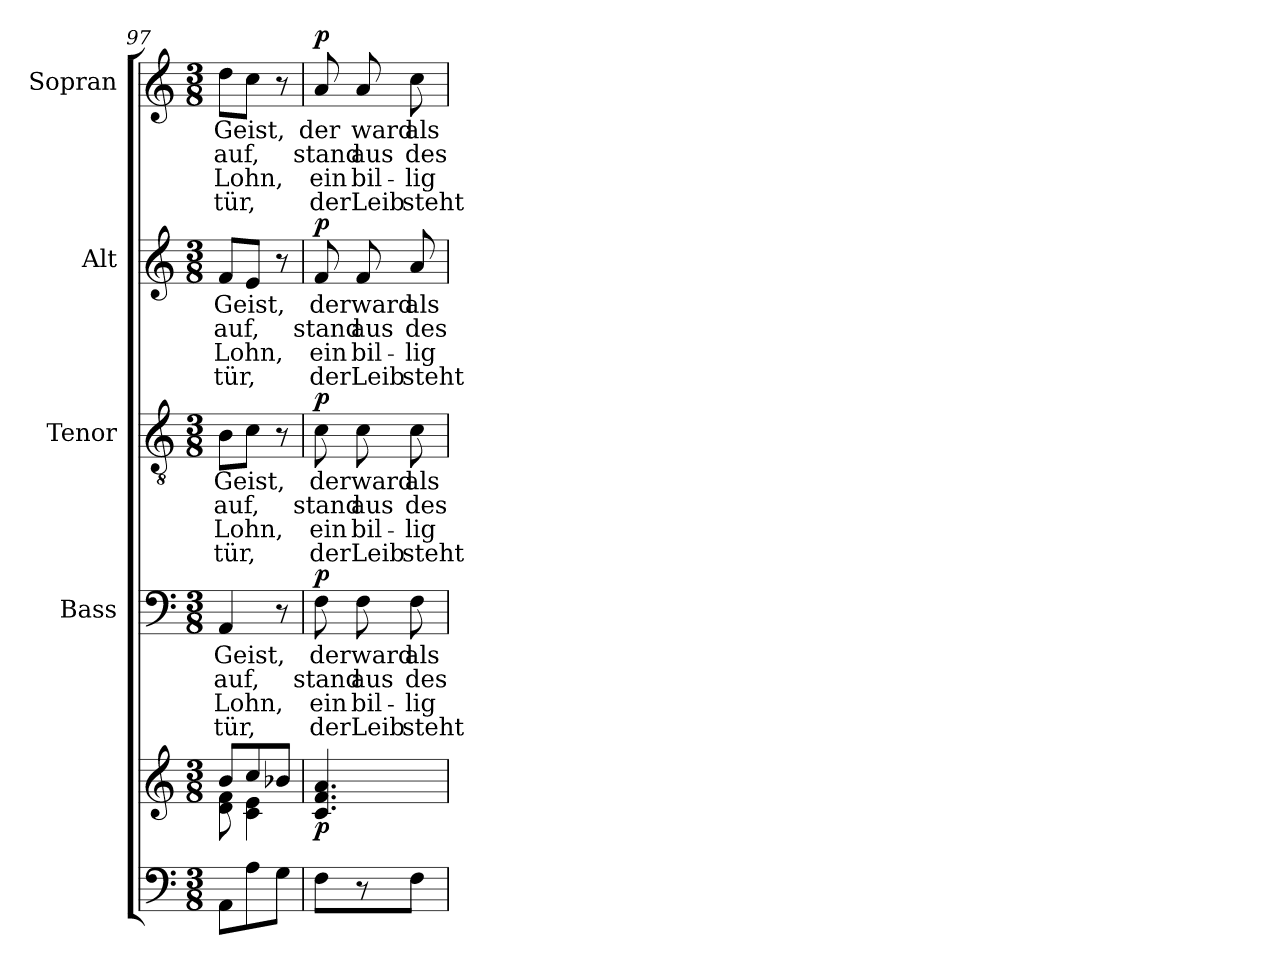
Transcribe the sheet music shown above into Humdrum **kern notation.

**kern	**kern	**dynam	**kern	**text	**text	**text	**text	**dynam	**kern	**text	**text	**text	**text	**dynam	**kern	**text	**text	**text	**text	**dynam	**kern	**text	**text	**text	**text	**dynam
*part5	*part5	*part5	*part4	*part4	*part4	*part4	*part4	*part4	*part3	*part3	*part3	*part3	*part3	*part3	*part2	*part2	*part2	*part2	*part2	*part2	*part1	*part1	*part1	*part1	*part1	*part1
*staff6	*staff5	*staff5/6	*staff4	*staff4	*staff4	*staff4	*staff4	*staff4	*staff3	*staff3	*staff3	*staff3	*staff3	*staff3	*staff2	*staff2	*staff2	*staff2	*staff2	*staff2	*staff1	*staff1	*staff1	*staff1	*staff1	*staff1
*	*	*	*I"Bass	*	*	*	*	*	*I"Tenor	*	*	*	*	*	*I"Alt	*	*	*	*	*	*I"Sopran	*	*	*	*	*
*	*	*	*I'B.	*	*	*	*	*	*I'T.	*	*	*	*	*	*I'A.	*	*	*	*	*	*I'S.	*	*	*	*	*
*clefF4	*clefG2	*	*clefF4	*	*	*	*	*	*clefGv2	*	*	*	*	*	*clefG2	*	*	*	*	*	*clefG2	*	*	*	*	*
*k[]	*k[]	*	*k[]	*	*	*	*	*	*k[]	*	*	*	*	*	*k[]	*	*	*	*	*	*k[]	*	*	*	*	*
*C:	*C:	*	*C:	*	*	*	*	*	*C:	*	*	*	*	*	*C:	*	*	*	*	*	*C:	*	*	*	*	*
*M3/8	*M3/8	*	*M3/8	*	*	*	*	*	*M3/8	*	*	*	*	*	*M3/8	*	*	*	*	*	*M3/8	*	*	*	*	*
=97	=97	=97	=97	=97	=97	=97	=97	=97	=97	=97	=97	=97	=97	=97	=97	=97	=97	=97	=97	=97	=97	=97	=97	=97	=97	=97
*	*^	*	*	*	*	*	*	*	*	*	*	*	*	*	*	*	*	*	*	*	*	*	*	*	*	*
!	!	!	!	!	!LO:LY:b	!LO:LY:b	!LO:LY:b	!LO:LY:b	!	!	!LO:LY:b	!LO:LY:b	!LO:LY:b	!LO:LY:b	!	!	!LO:LY:b	!LO:LY:b	!LO:LY:b	!LO:LY:b	!	!	!LO:LY:b	!LO:LY:b	!LO:LY:b	!LO:LY:b	!
8AA\L	8b/L	8d\ 8f\	.	4AA/	Geist,	auf,	Lohn,	-tür,	.	8B\L	Geist,	auf,	Lohn,	-tür,	.	8f/L	Geist,	auf,	Lohn,	-tür,	.	8dd\L	Geist,	auf,	Lohn,	-tür,	.
8A\	8cc/	4c\ 4e\	.	.	.	.	.	.	.	8c\J	.	.	.	.	.	8e/J	.	.	.	.	.	8cc\J	.	.	.	.	.
8G\J	8b-X/J	.	.	8r	.	.	.	.	.	8r	.	.	.	.	.	8r	.	.	.	.	.	8r	.	.	.	.	.
*	*v	*v	*	*	*	*	*	*	*	*	*	*	*	*	*	*	*	*	*	*	*	*	*	*	*	*	*
=98	=98	=98	=98	=98	=98	=98	=98	=98	=98	=98	=98	=98	=98	=98	=98	=98	=98	=98	=98	=98	=98	=98	=98	=98	=98	=98
!	!	!LO:DY:b	!	!LO:LY:b	!LO:LY:b	!LO:LY:b	!LO:LY:b	!LO:DY:a	!	!LO:LY:b	!LO:LY:b	!LO:LY:b	!LO:LY:b	!LO:DY:b	!	!LO:LY:b	!LO:LY:b	!LO:LY:b	!LO:LY:b	!LO:DY:a	!	!LO:LY:b	!LO:LY:b	!LO:LY:b	!LO:LY:b	!LO:DY:a
8F\L	4.c/ 4.f/ 4.a/	p	8F\	der	stand	ein	der	p	8c\	der	stand	ein	der	p	8f/	der	stand	ein	der	p	8a/	der	stand	ein	der	p
!	!	!	!	!LO:LY:b	!LO:LY:b	!LO:LY:b	!LO:LY:b	!	!	!LO:LY:b	!LO:LY:b	!LO:LY:b	!LO:LY:b	!	!	!LO:LY:b	!LO:LY:b	!LO:LY:b	!LO:LY:b	!	!	!LO:LY:b	!LO:LY:b	!LO:LY:b	!LO:LY:b	!
8r	.	.	8F\	ward	aus	bil-	Leib	.	8c\	ward	aus	bil-	Leib	.	8f/	ward	aus	bil-	Leib	.	8a/	ward	aus	bil-	Leib	.
!	!	!	!	!LO:LY:b	!LO:LY:b	!LO:LY:b	!LO:LY:b	!	!	!LO:LY:b	!LO:LY:b	!LO:LY:b	!LO:LY:b	!	!	!LO:LY:b	!LO:LY:b	!LO:LY:b	!LO:LY:b	!	!	!LO:LY:b	!LO:LY:b	!LO:LY:b	!LO:LY:b	!
8F\J	.	.	8F\	als	des	-lig	steht	.	8c\	als	des	-lig	steht	.	8a/	als	des	-lig	steht	.	8cc\	als	des	-lig	steht	.
=	=	=	=	=	=	=	=	=	=	=	=	=	=	=	=	=	=	=	=	=	=	=	=	=	=	=
*-	*-	*-	*-	*-	*-	*-	*-	*-	*-	*-	*-	*-	*-	*-	*-	*-	*-	*-	*-	*-	*-	*-	*-	*-	*-	*-
